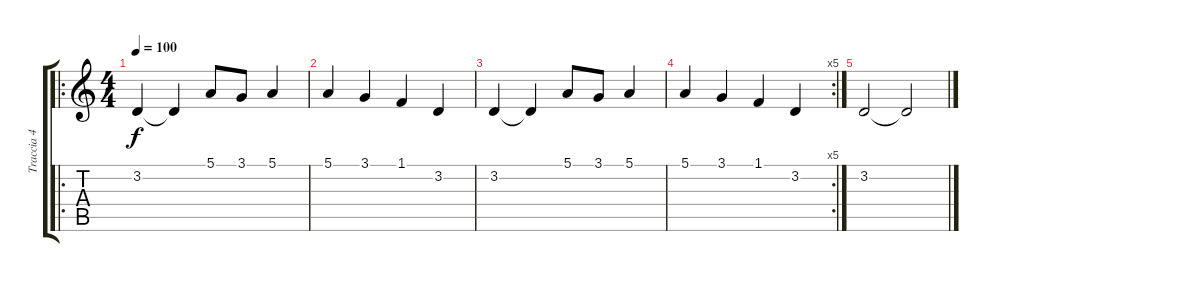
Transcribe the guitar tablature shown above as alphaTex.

\track ("Traccia 4" "Traccia 4") {instrument cello}
\staff {score tabs}
\tuning (E4 B3 G3 D3 A2 E2) {hide}
\ro
\ts (4 4)
\tempo 100
\clef g2
\ks c
3.2.4{dy f instrument electricpiano1} 3.2{t}.4 5.1.8 3.1.8 5.1.4 |
5.1.4 3.1.4 1.1.4 3.2.4 |
3.2.4 3.2{t}.4 5.1.8 3.1.8 5.1.4 |
\rc 5
5.1.4 3.1.4 1.1.4 3.2.4 |
3.2.2 3.2{t}.2
